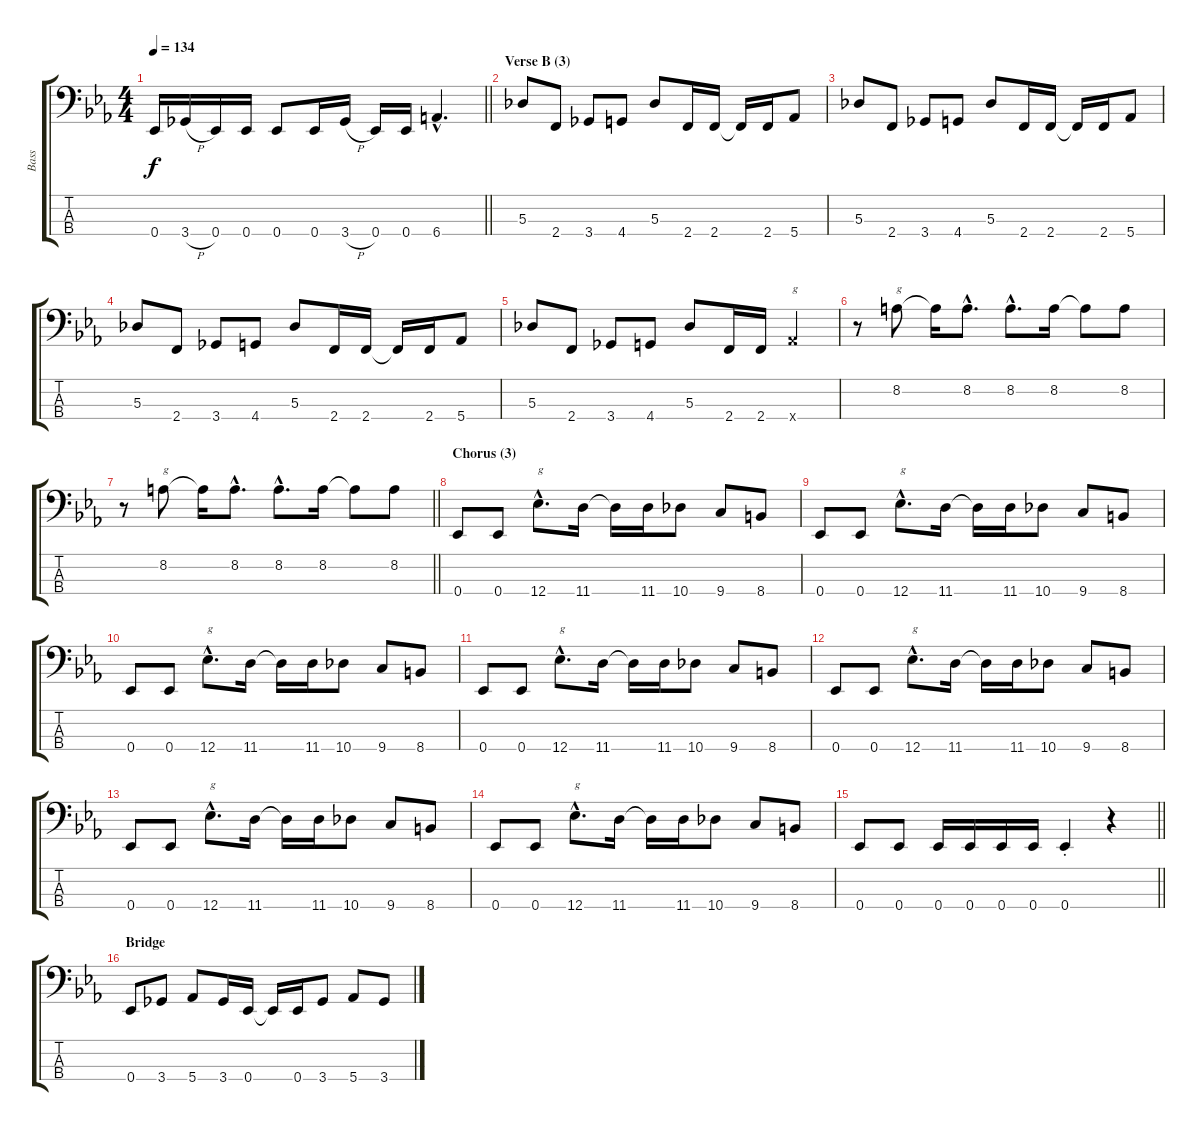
\track ("Bass" "Bass") {instrument electricbasspick}
\staff {score tabs}
\tuning (Gb2 Db2 Ab1 Eb1) {hide}
\ts (4 4)
\tempo 134
\clef f4
\barLineRight lightlight
\ks eb
0.4.16{dy f} 3.4{h}.16 0.4.16 0.4.16 0.4.8 0.4.16 3.4{h}.16 0.4.16 0.4.16 6.4{hac}.4{d} |
\section ("" "Verse B (3)")
5.3.8 2.4.8 3.4.8 4.4.8 5.3.8 2.4.16 2.4.16 2.4{t}.16 2.4.16 5.4.8 |
5.3.8 2.4.8 3.4.8 4.4.8 5.3.8 2.4.16 2.4.16 2.4{t}.16 2.4.16 5.4.8 |
5.3.8 2.4.8 3.4.8 4.4.8 5.3.8 2.4.16 2.4.16 2.4{t}.16 2.4.16 5.4.8 |
5.3.8 2.4.8 3.4.8 4.4.8 5.3.8 2.4.16 2.4.16 5.4{x}.4{txt "g"} |
r.8 8.2.8{txt "g"} 8.2{t}.16 8.2{hac}.8{d} 8.2{hac}.8{d} 8.2.16 8.2{t}.8 8.2.8 |
\barLineRight lightlight
r.8 8.2.8{txt "g"} 8.2{t}.16 8.2{hac}.8{d} 8.2{hac}.8{d} 8.2.16 8.2{t}.8 8.2.8 |
\section ("" "Chorus (3)")
0.4.8 0.4.8 12.4{hac}.8{d txt "g"} 11.4.16 11.4{t}.16 11.4.16 10.4.8 9.4.8 8.4.8 |
0.4.8 0.4.8 12.4{hac}.8{d txt "g"} 11.4.16 11.4{t}.16 11.4.16 10.4.8 9.4.8 8.4.8 |
0.4.8 0.4.8 12.4{hac}.8{d txt "g"} 11.4.16 11.4{t}.16 11.4.16 10.4.8 9.4.8 8.4.8 |
0.4.8 0.4.8 12.4{hac}.8{d txt "g"} 11.4.16 11.4{t}.16 11.4.16 10.4.8 9.4.8 8.4.8 |
0.4.8 0.4.8 12.4{hac}.8{d txt "g"} 11.4.16 11.4{t}.16 11.4.16 10.4.8 9.4.8 8.4.8 |
0.4.8 0.4.8 12.4{hac}.8{d txt "g"} 11.4.16 11.4{t}.16 11.4.16 10.4.8 9.4.8 8.4.8 |
0.4.8 0.4.8 12.4{hac}.8{d txt "g"} 11.4.16 11.4{t}.16 11.4.16 10.4.8 9.4.8 8.4.8 |
\barLineRight lightlight
0.4.8 0.4.8 0.4.16 0.4.16 0.4.16 0.4.16 0.4{st}.4 r.4 |
\section ("" "Bridge")
0.4.8 3.4.8 5.4.8 3.4.16 0.4.16 0.4{t}.16 0.4.16 3.4.8 5.4.8 3.4.8
